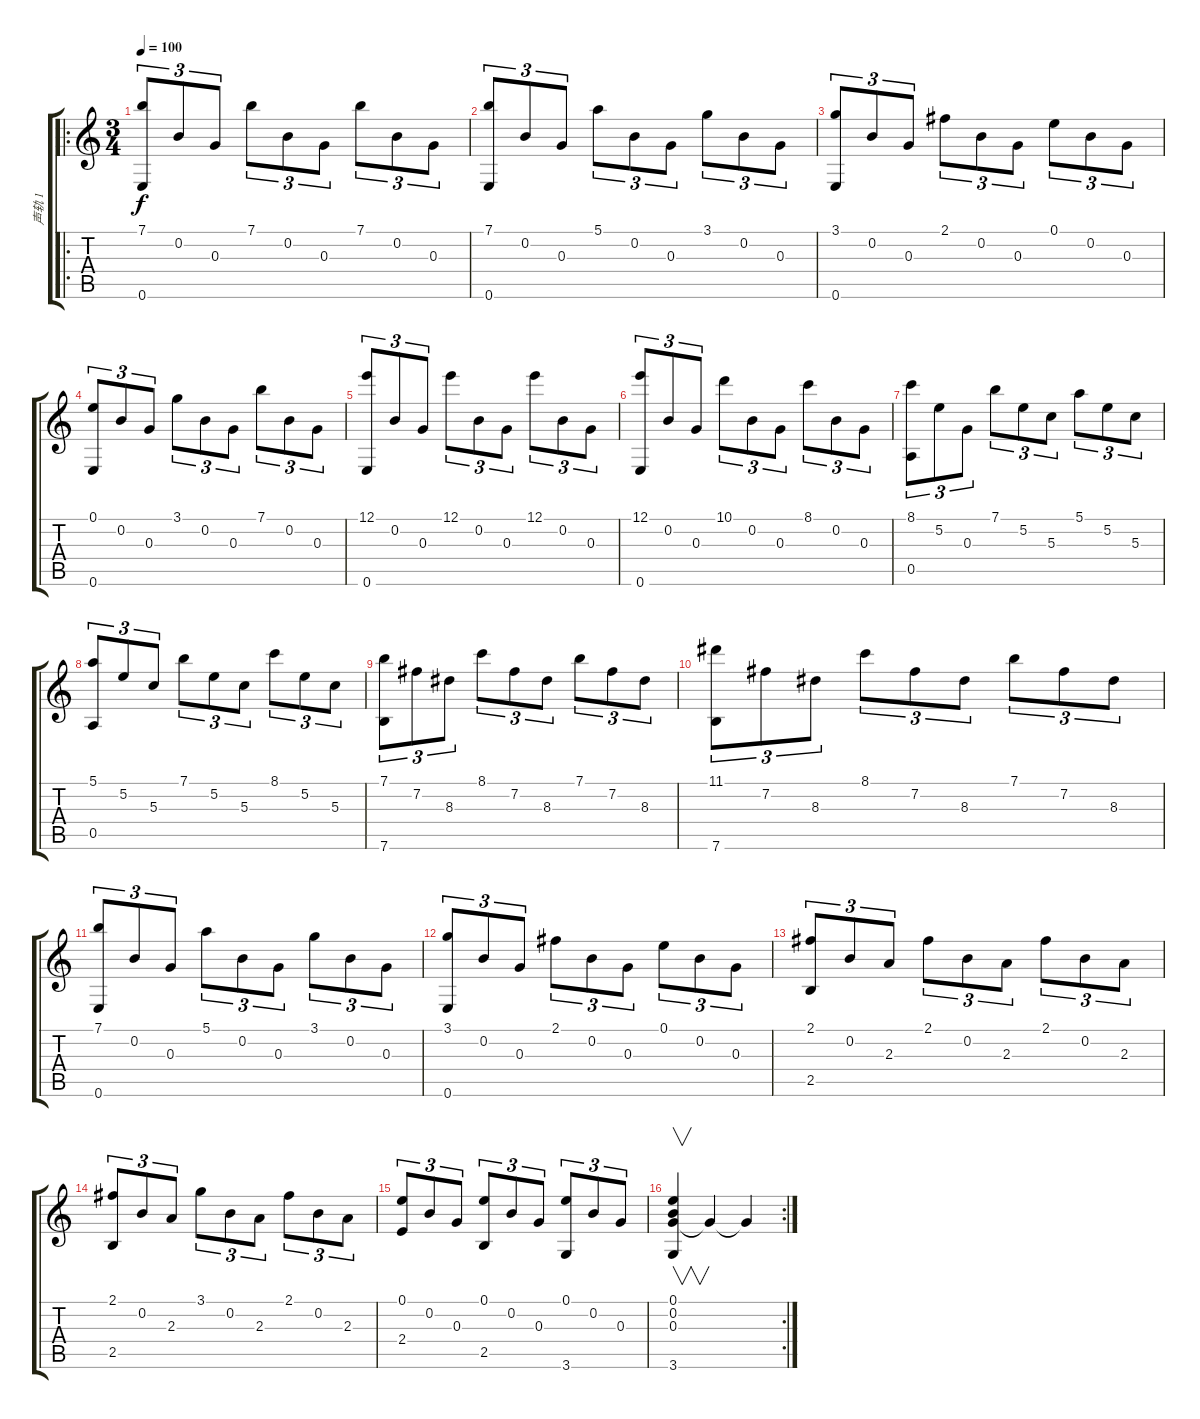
\track ("声轨 1" "声轨 1") {instrument acousticguitarnylon}
\staff {score tabs}
\tuning (E4 B3 G3 D3 A2 E2) {hide}
\ro
\ts (3 4)
\tempo 100
\clef g2
\ks c
(7.1 0.6).8{tu (3 2) dy f instrument acousticguitarnylon} 0.2.8{tu (3 2)} 0.3.8{tu (3 2)} 7.1.8{tu (3 2)} 0.2.8{tu (3 2)} 0.3.8{tu (3 2)} 7.1.8{tu (3 2)} 0.2.8{tu (3 2)} 0.3.8{tu (3 2)} |
(7.1 0.6).8{tu (3 2)} 0.2.8{tu (3 2)} 0.3.8{tu (3 2)} 5.1.8{tu (3 2)} 0.2.8{tu (3 2)} 0.3.8{tu (3 2)} 3.1.8{tu (3 2)} 0.2.8{tu (3 2)} 0.3.8{tu (3 2)} |
(3.1 0.6).8{tu (3 2)} 0.2.8{tu (3 2)} 0.3.8{tu (3 2)} 2.1.8{tu (3 2)} 0.2.8{tu (3 2)} 0.3.8{tu (3 2)} 0.1.8{tu (3 2)} 0.2.8{tu (3 2)} 0.3.8{tu (3 2)} |
(0.1 0.6).8{tu (3 2)} 0.2.8{tu (3 2)} 0.3.8{tu (3 2)} 3.1.8{tu (3 2)} 0.2.8{tu (3 2)} 0.3.8{tu (3 2)} 7.1.8{tu (3 2)} 0.2.8{tu (3 2)} 0.3.8{tu (3 2)} |
(12.1 0.6).8{tu (3 2)} 0.2.8{tu (3 2)} 0.3.8{tu (3 2)} 12.1.8{tu (3 2)} 0.2.8{tu (3 2)} 0.3.8{tu (3 2)} 12.1.8{tu (3 2)} 0.2.8{tu (3 2)} 0.3.8{tu (3 2)} |
(12.1 0.6).8{tu (3 2)} 0.2.8{tu (3 2)} 0.3.8{tu (3 2)} 10.1.8{tu (3 2)} 0.2.8{tu (3 2)} 0.3.8{tu (3 2)} 8.1.8{tu (3 2)} 0.2.8{tu (3 2)} 0.3.8{tu (3 2)} |
(8.1 0.5).8{tu (3 2)} 5.2.8{tu (3 2)} 0.3.8{tu (3 2)} 7.1.8{tu (3 2)} 5.2.8{tu (3 2)} 5.3.8{tu (3 2)} 5.1.8{tu (3 2)} 5.2.8{tu (3 2)} 5.3.8{tu (3 2)} |
(5.1 0.5).8{tu (3 2)} 5.2.8{tu (3 2)} 5.3.8{tu (3 2)} 7.1.8{tu (3 2)} 5.2.8{tu (3 2)} 5.3.8{tu (3 2)} 8.1.8{tu (3 2)} 5.2.8{tu (3 2)} 5.3.8{tu (3 2)} |
(7.1 7.6).8{tu (3 2)} 7.2.8{tu (3 2)} 8.3.8{tu (3 2)} 8.1.8{tu (3 2)} 7.2.8{tu (3 2)} 8.3.8{tu (3 2)} 7.1.8{tu (3 2)} 7.2.8{tu (3 2)} 8.3.8{tu (3 2)} |
(11.1 7.6).8{tu (3 2)} 7.2.8{tu (3 2)} 8.3.8{tu (3 2)} 8.1.8{tu (3 2)} 7.2.8{tu (3 2)} 8.3.8{tu (3 2)} 7.1.8{tu (3 2)} 7.2.8{tu (3 2)} 8.3.8{tu (3 2)} |
(7.1 0.6).8{tu (3 2)} 0.2.8{tu (3 2)} 0.3.8{tu (3 2)} 5.1.8{tu (3 2)} 0.2.8{tu (3 2)} 0.3.8{tu (3 2)} 3.1.8{tu (3 2)} 0.2.8{tu (3 2)} 0.3.8{tu (3 2)} |
(3.1 0.6).8{tu (3 2)} 0.2.8{tu (3 2)} 0.3.8{tu (3 2)} 2.1.8{tu (3 2)} 0.2.8{tu (3 2)} 0.3.8{tu (3 2)} 0.1.8{tu (3 2)} 0.2.8{tu (3 2)} 0.3.8{tu (3 2)} |
(2.1 2.5).8{tu (3 2)} 0.2.8{tu (3 2)} 2.3.8{tu (3 2)} 2.1.8{tu (3 2)} 0.2.8{tu (3 2)} 2.3.8{tu (3 2)} 2.1.8{tu (3 2)} 0.2.8{tu (3 2)} 2.3.8{tu (3 2)} |
(2.1 2.5).8{tu (3 2)} 0.2.8{tu (3 2)} 2.3.8{tu (3 2)} 3.1.8{tu (3 2)} 0.2.8{tu (3 2)} 2.3.8{tu (3 2)} 2.1.8{tu (3 2)} 0.2.8{tu (3 2)} 2.3.8{tu (3 2)} |
(0.1 2.4).8{tu (3 2)} 0.2.8{tu (3 2)} 0.3.8{tu (3 2)} (0.1 2.5).8{tu (3 2)} 0.2.8{tu (3 2)} 0.3.8{tu (3 2)} (0.1 3.6).8{tu (3 2)} 0.2.8{tu (3 2)} 0.3.8{tu (3 2)} |
\rc 2
(0.1 0.2 0.3 3.6).4{v} 0.3{t}.4 0.3{t}.4
